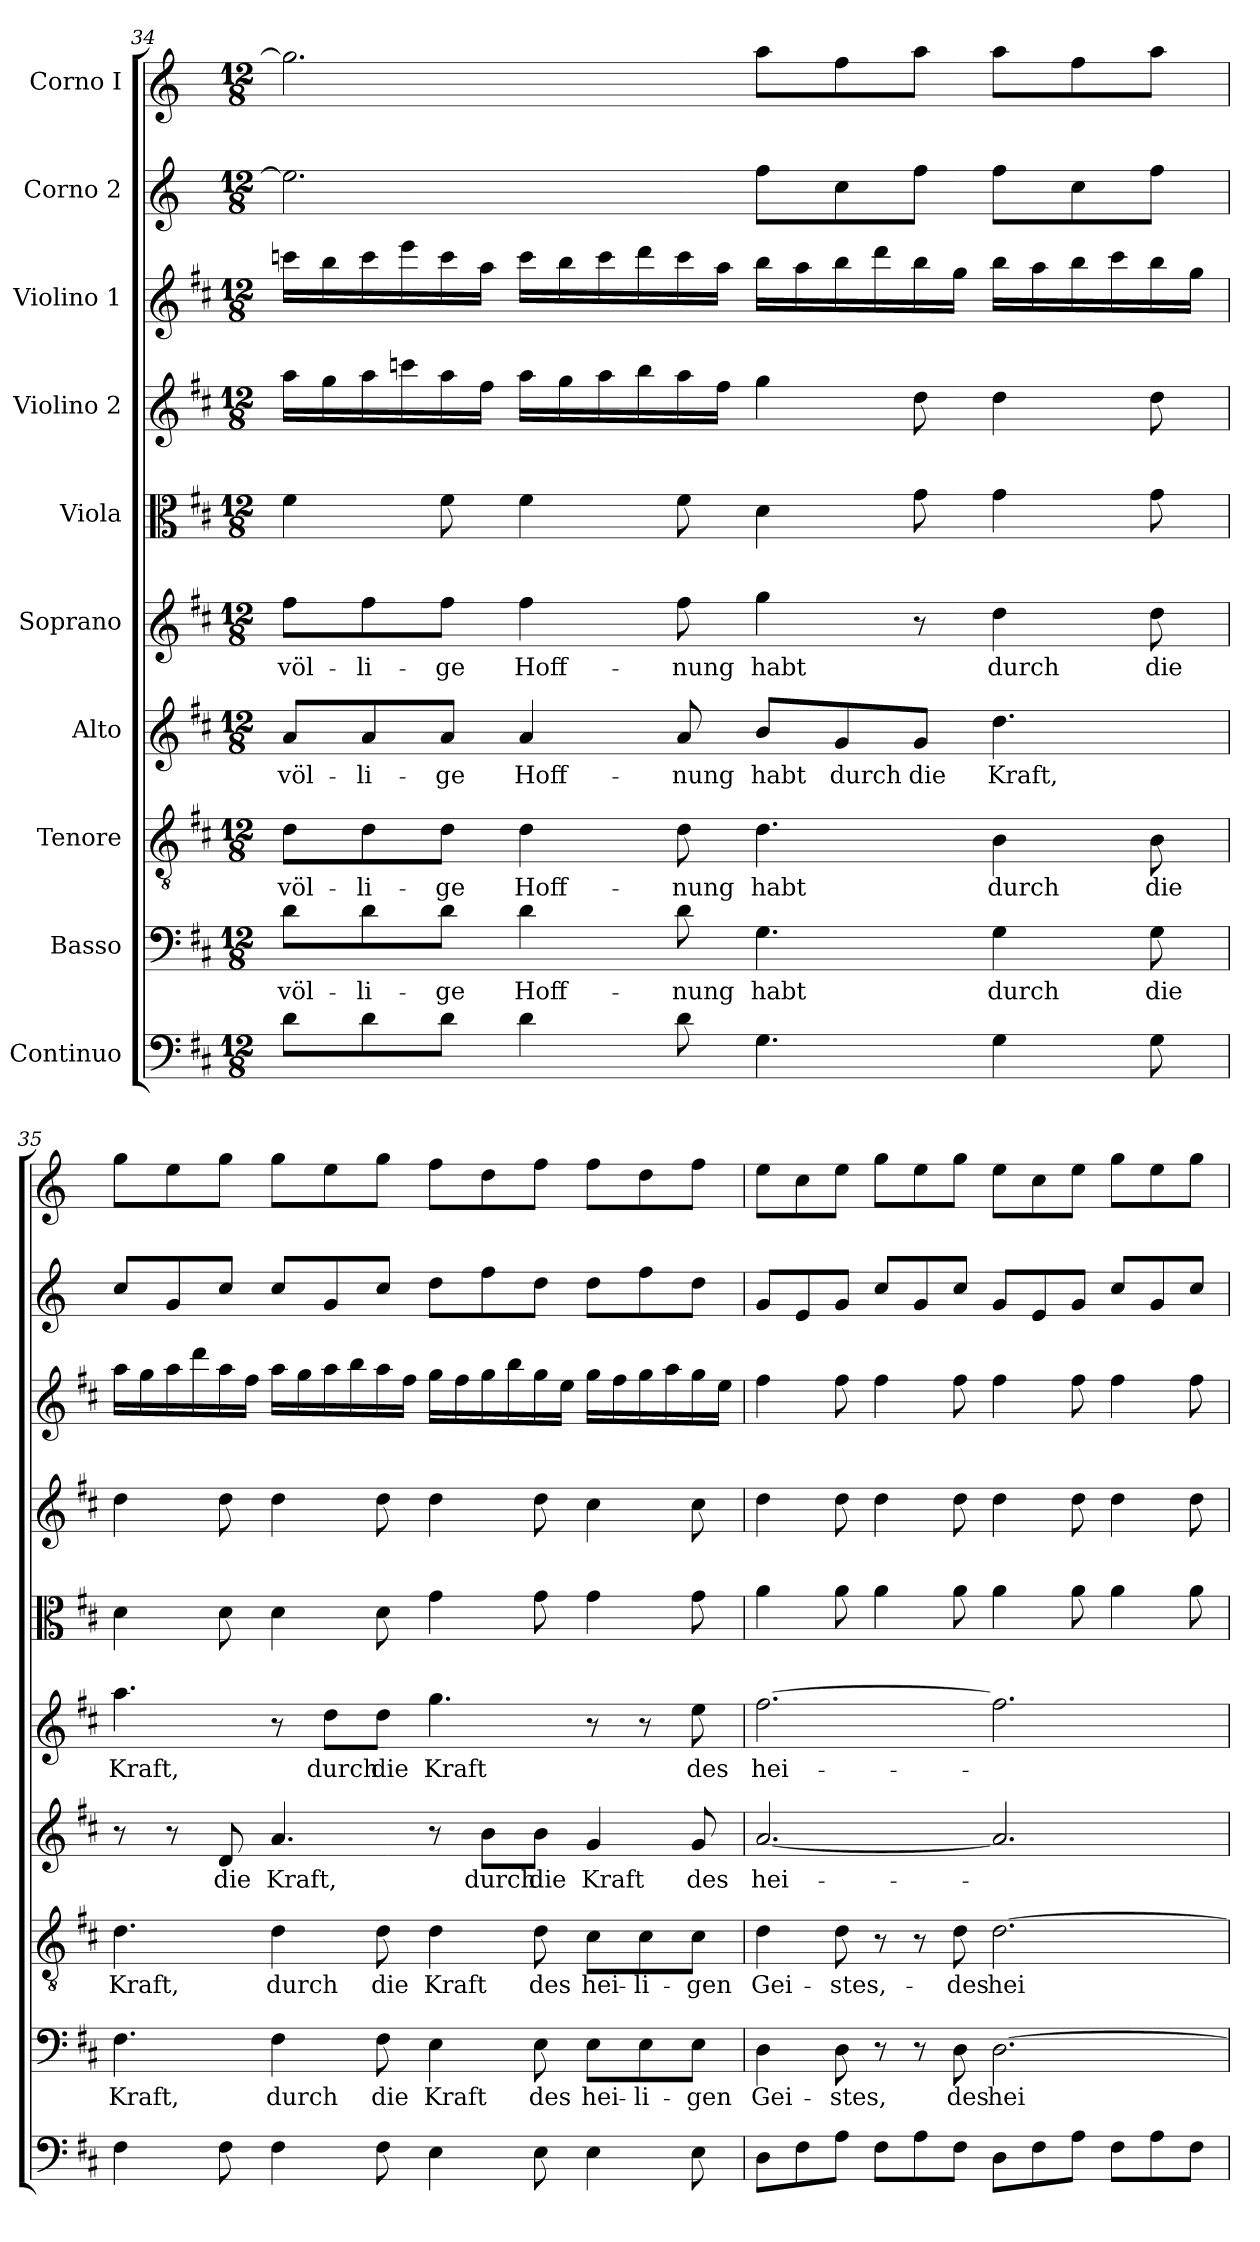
**kern	**kern	**text	**kern	**text	**kern	**text	**kern	**text	**kern	**kern	**kern	**kern	**kern
*part10	*part9	*part9	*part8	*part8	*part7	*part7	*part6	*part6	*part5	*part4	*part3	*part2	*part1
*staff10	*staff9	*staff9	*staff8	*staff8	*staff7	*staff7	*staff6	*staff6	*staff5	*staff4	*staff3	*staff2	*staff1
*I"Continuo	*I"Basso	*	*I"Tenore	*	*I"Alto	*	*I"Soprano	*	*I"Viola	*I"Violino 2	*I"Violino 1	*I"Corno 2	*I"Corno I
*clefF4	*clefF4	*	*clefGv2	*	*clefG2	*	*clefG2	*	*clefC3	*clefG2	*clefG2	*clefG2	*clefG2
*	*	*	*	*	*	*	*	*	*	*	*	*ITrd-1c-2	*ITrd-1c-2
*k[f#c#]	*k[f#c#]	*	*k[f#c#]	*	*k[f#c#]	*	*k[f#c#]	*	*k[f#c#]	*k[f#c#]	*k[f#c#]	*k[f#c#]	*k[f#c#]
*D:	*D:	*	*D:	*	*D:	*	*D:	*	*D:	*D:	*D:	*D:	*D:
*M12/8	*M12/8	*	*M12/8	*	*M12/8	*	*M12/8	*	*M12/8	*M12/8	*M12/8	*M12/8	*M12/8
=34	=34	=34	=34	=34	=34	=34	=34	=34	=34	=34	=34	=34	=34
8d\L	8d\L	völ-	8d\L	völ-	8a/L	völ-	8ff#\L	völ-	4f#\	16aa\LL	16cccn\LL	2.ff#\]	2.aa\]
.	.	.	.	.	.	.	.	.	.	16gg\	16bb\	.	.
8d\	8d\	-li-	8d\	-li-	8a/	-li-	8ff#\	-li-	.	16aa\	16ccc\	.	.
.	.	.	.	.	.	.	.	.	.	16cccn\	16eee\	.	.
8d\J	8d\J	-ge	8d\J	-ge	8a/J	-ge	8ff#\J	-ge	8f#\	16aa\	16ccc\	.	.
.	.	.	.	.	.	.	.	.	.	16ff#\JJ	16aa\JJ	.	.
4d\	4d\	Hoff-	4d\	Hoff-	4a/	Hoff-	4ff#\	Hoff-	4f#\	16aa\LL	16ccc\LL	.	.
.	.	.	.	.	.	.	.	.	.	16gg\	16bb\	.	.
.	.	.	.	.	.	.	.	.	.	16aa\	16ccc\	.	.
.	.	.	.	.	.	.	.	.	.	16bb\	16ddd\	.	.
8d\	8d\	-nung	8d\	-nung	8a/	-nung	8ff#\	-nung	8f#\	16aa\	16ccc\	.	.
.	.	.	.	.	.	.	.	.	.	16ff#\JJ	16aa\JJ	.	.
4.G\	4.G\	habt	4.d\	habt	8b/L	habt	4gg\	habt	4d\	4gg\	16bb\LL	8gg\L	8bb\L
.	.	.	.	.	.	.	.	.	.	.	16aa\	.	.
.	.	.	.	.	8g/	durch	.	.	.	.	16bb\	8dd\	8gg\
.	.	.	.	.	.	.	.	.	.	.	16ddd\	.	.
.	.	.	.	.	8g/J	die	8r	.	8g\	8dd\	16bb\	8gg\J	8bb\J
.	.	.	.	.	.	.	.	.	.	.	16gg\JJ	.	.
4G\	4G\	durch	4B\	durch	4.dd\	Kraft,	4dd\	durch	4g\	4dd\	16bb\LL	8gg\L	8bb\L
.	.	.	.	.	.	.	.	.	.	.	16aa\	.	.
.	.	.	.	.	.	.	.	.	.	.	16bb\	8dd\	8gg\
.	.	.	.	.	.	.	.	.	.	.	16ccc\	.	.
8G\	8G\	die	8B\	die	.	.	8dd\	die	8g\	8dd\	16bb\	8gg\J	8bb\J
.	.	.	.	.	.	.	.	.	.	.	16gg\JJ	.	.
!!LO:PB:g=z
=35	=35	=35	=35	=35	=35	=35	=35	=35	=35	=35	=35	=35	=35
4F#\	4.F#\	Kraft,	4.d\	Kraft,	8r	.	4.aa\	Kraft,	4d\	4dd\	16aa\LL	8dd/L	8aa\L
.	.	.	.	.	.	.	.	.	.	.	16gg\	.	.
.	.	.	.	.	8r	.	.	.	.	.	16aa\	8a/	8ff#\
.	.	.	.	.	.	.	.	.	.	.	16ddd\	.	.
8F#\	.	.	.	.	8d/	die	.	.	8d\	8dd\	16aa\	8dd/J	8aa\J
.	.	.	.	.	.	.	.	.	.	.	16ff#\JJ	.	.
4F#\	4F#\	durch	4d\	durch	4.a/	Kraft,	8r	.	4d\	4dd\	16aa\LL	8dd/L	8aa\L
.	.	.	.	.	.	.	.	.	.	.	16gg\	.	.
.	.	.	.	.	.	.	8dd\L	durch	.	.	16aa\	8a/	8ff#\
.	.	.	.	.	.	.	.	.	.	.	16bb\	.	.
8F#\	8F#\	die	8d\	die	.	.	8dd\J	die	8d\	8dd\	16aa\	8dd/J	8aa\J
.	.	.	.	.	.	.	.	.	.	.	16ff#\JJ	.	.
4E\	4E\	Kraft	4d\	Kraft	8r	.	4.gg\	Kraft	4g\	4dd\	16gg\LL	8ee\L	8gg\L
.	.	.	.	.	.	.	.	.	.	.	16ff#\	.	.
.	.	.	.	.	8b\L	durch	.	.	.	.	16gg\	8gg\	8ee\
.	.	.	.	.	.	.	.	.	.	.	16bb\	.	.
8E\	8E\	des	8d\	des	8b\J	die	.	.	8g\	8dd\	16gg\	8ee\J	8gg\J
.	.	.	.	.	.	.	.	.	.	.	16ee\JJ	.	.
4E\	8E\L	hei-	8c#\L	hei-	4g/	Kraft	8r	.	4g\	4cc#\	16gg\LL	8ee\L	8gg\L
.	.	.	.	.	.	.	.	.	.	.	16ff#\	.	.
.	8E\	-li-	8c#\	-li-	.	.	8r	.	.	.	16gg\	8gg\	8ee\
.	.	.	.	.	.	.	.	.	.	.	16aa\	.	.
8E\	8E\J	-gen	8c#\J	-gen	8g/	des	8ee\	des	8g\	8cc#\	16gg\	8ee\J	8gg\J
.	.	.	.	.	.	.	.	.	.	.	16ee\JJ	.	.
=36	=36	=36	=36	=36	=36	=36	=36	=36	=36	=36	=36	=36	=36
8D\L	4D\	Gei-	4d\	Gei-	[2.a/	hei-	[2.ff#\	hei-	4a\	4dd\	4ff#\	8a/L	8ff#\L
8F#\	.	.	.	.	.	.	.	.	.	.	.	8f#/	8dd\
8A\J	8D\	-stes,	8d\	-stes,-	.	.	.	.	8a\	8dd\	8ff#\	8a/J	8ff#\J
8F#\L	8r	.	8r	.	.	.	.	.	4a\	4dd\	4ff#\	8dd/L	8aa\L
8A\	8r	.	8r	.	.	.	.	.	.	.	.	8a/	8ff#\
8F#\J	8D\	des	8d\	-des	.	.	.	.	8a\	8dd\	8ff#\	8dd/J	8aa\J
8D\L	[2.D\	hei-	[2.d\	hei-	2.a/]	.	2.ff#\]	.	4a\	4dd\	4ff#\	8a/L	8ff#\L
8F#\	.	.	.	.	.	.	.	.	.	.	.	8f#/	8dd\
8A\J	.	.	.	.	.	.	.	.	8a\	8dd\	8ff#\	8a/J	8ff#\J
8F#\L	.	.	.	.	.	.	.	.	4a\	4dd\	4ff#\	8dd/L	8aa\L
8A\	.	.	.	.	.	.	.	.	.	.	.	8a/	8ff#\
8F#\J	.	.	.	.	.	.	.	.	8a\	8dd\	8ff#\	8dd/J	8aa\J
=	=	=	=	=	=	=	=	=	=	=	=	=	=
*-	*-	*-	*-	*-	*-	*-	*-	*-	*-	*-	*-	*-	*-
